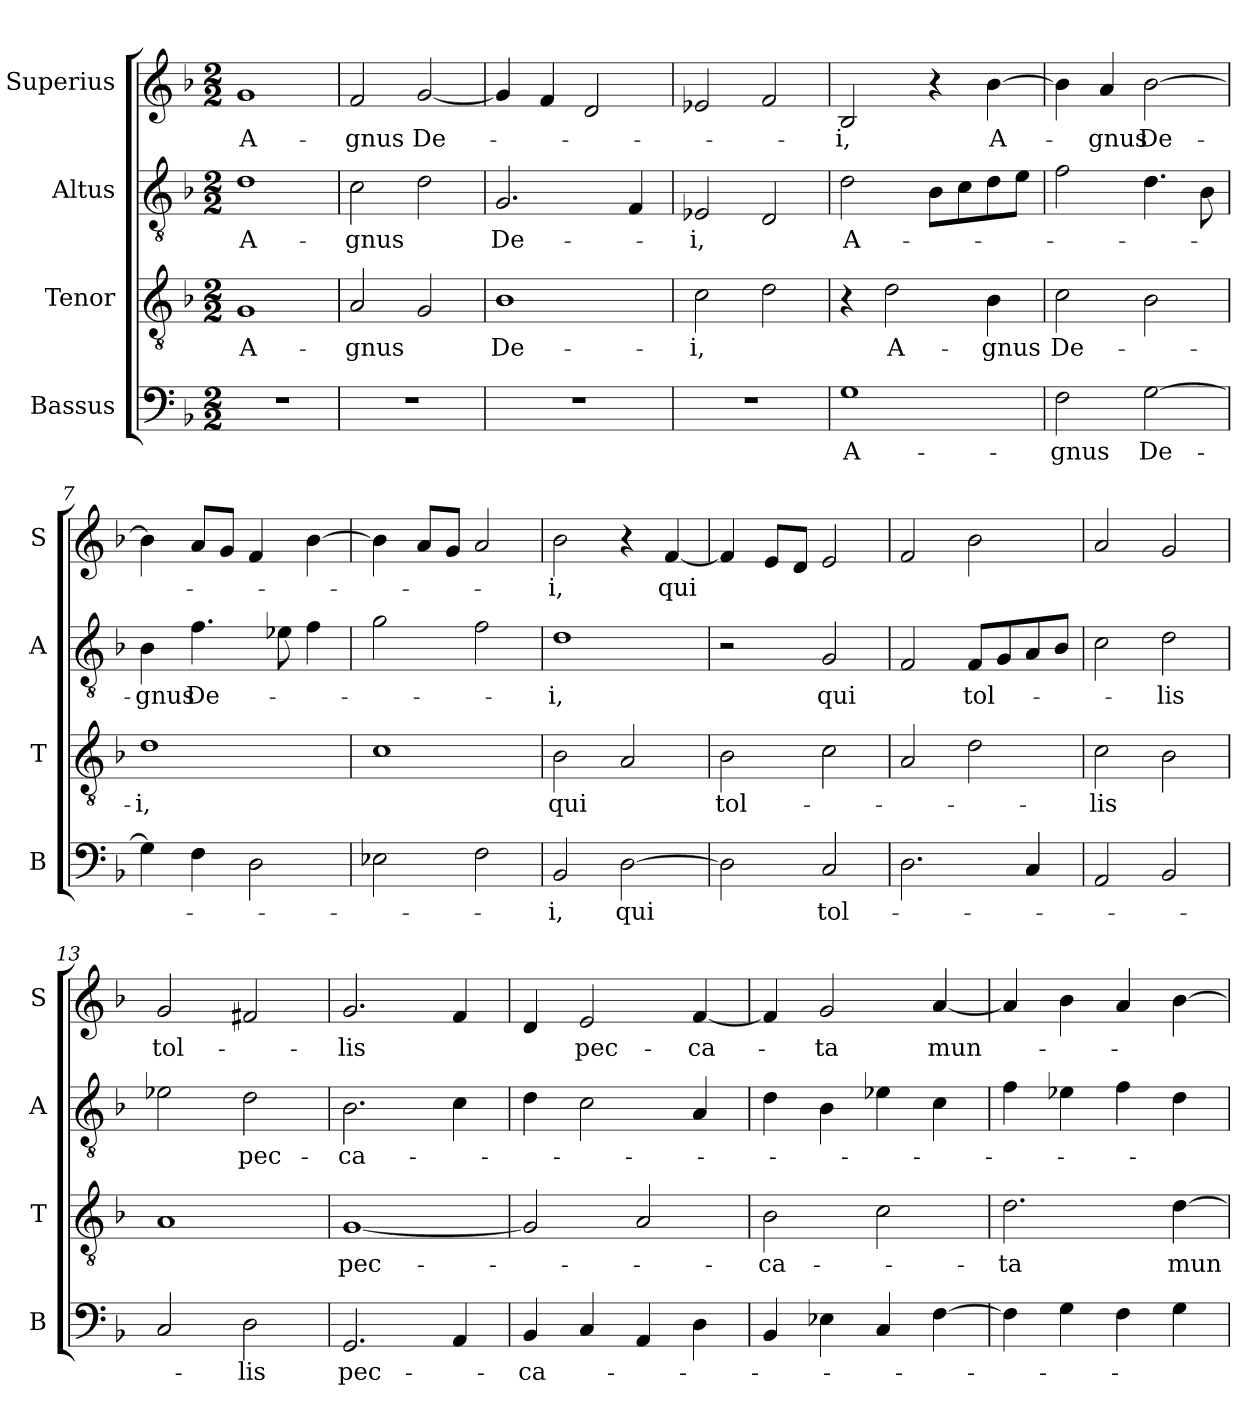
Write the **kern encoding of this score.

**kern	**text	**kern	**text	**kern	**text	**kern	**text
*part4	*part4	*part3	*part3	*part2	*part2	*part1	*part1
*staff4	*staff4	*staff3	*staff3	*staff2	*staff2	*staff1	*staff1
*I"Bassus	*	*I"Tenor	*	*I"Altus	*	*I"Superius	*
*I'B	*	*I'T	*	*I'A	*	*I'S	*
*clefF4	*	*clefGv2	*	*clefGv2	*	*clefG2	*
*k[b-]	*	*k[b-]	*	*k[b-]	*	*k[b-]	*
*M2/2	*	*M2/2	*	*M2/2	*	*M2/2	*
=1	=1	=1	=1	=1	=1	=1	=1
1r	.	1G	A-	1d	A-	1g	A-
=2	=2	=2	=2	=2	=2	=2	=2
1r	.	2A	-gnus	2c	-gnus	2f	-gnus
.	.	2G	.	2d	.	[2g	De-
=3	=3	=3	=3	=3	=3	=3	=3
1r	.	1B-	De-	2.G	De-	4g]	.
.	.	.	.	.	.	4f	.
.	.	.	.	.	.	2d	.
.	.	.	.	4F	.	.	.
=4	=4	=4	=4	=4	=4	=4	=4
1r	.	2c	-i,	2E-X	-i,	2e-X	.
.	.	2d	.	2D	.	2f	.
=5	=5	=5	=5	=5	=5	=5	=5
!	!	!	!	!	!LO:LY:i	!	!
1G	A-	4r	.	2d	A-	2B-	-i,
!	!	!	!LO:LY:i	!	!	!	!
.	.	2d	A-	.	.	.	.
.	.	.	.	8B-L	.	4r	.
.	.	.	.	8c	.	.	.
!	!	!	!LO:LY:i	!	!	!	!LO:LY:i
.	.	4B-	-gnus	8d	.	[4b-	A-
.	.	.	.	8eJ	.	.	.
=6	=6	=6	=6	=6	=6	=6	=6
!	!	!	!LO:LY:i	!	!	!	!
2F	-gnus	2c	De-	2f	.	4b-]	.
!	!	!	!	!	!	!	!LO:LY:i
.	.	.	.	.	.	4a	-gnus
!	!	!	!	!	!	!	!LO:LY:i
[2G	De-	2B-	.	4.d	.	[2b-	De-
.	.	.	.	8B-	.	.	.
=7	=7	=7	=7	=7	=7	=7	=7
!	!	!	!LO:LY:i	!	!LO:LY:i	!	!
4G]	.	1d	-i,	4B-	-gnus	4b-]	.
!	!	!	!	!	!LO:LY:i	!	!
4F	.	.	.	4.f	De-	8aL	.
.	.	.	.	.	.	8gJ	.
2D	.	.	.	.	.	4f	.
.	.	.	.	8e-X	.	.	.
.	.	.	.	4f	.	[4b-	.
=8	=8	=8	=8	=8	=8	=8	=8
2E-X	.	1c	.	2g	.	4b-]	.
.	.	.	.	.	.	8aL	.
.	.	.	.	.	.	8gJ	.
2F	.	.	.	2f	.	2a	.
=9	=9	=9	=9	=9	=9	=9	=9
!	!	!	!	!	!LO:LY:i	!	!LO:LY:i
2BB-	-i,	2B-	qui	1d	-i,	2b-	-i,
[2D	qui	2A	.	.	.	4r	.
.	.	.	.	.	.	[4f	qui
=10	=10	=10	=10	=10	=10	=10	=10
2D]	.	2B-	tol-	2r	.	4f]	.
.	.	.	.	.	.	8eL	.
.	.	.	.	.	.	8dJ	.
2C	tol-	2c	.	2G	qui	2e	.
=11	=11	=11	=11	=11	=11	=11	=11
2.D	.	2A	.	2F	.	2f	.
.	.	2d	.	8FL	tol-	2b-	.
.	.	.	.	8G	.	.	.
4C	.	.	.	8A	.	.	.
.	.	.	.	8B-J	.	.	.
=12	=12	=12	=12	=12	=12	=12	=12
2AA	.	2c	-lis	2c	.	2a	.
2BB-	.	2B-	.	2d	-lis	2g	.
=13	=13	=13	=13	=13	=13	=13	=13
2C	.	1A	.	2e-X	.	2g	tol-
2D	-lis	.	.	2d	pec-	2f#X	.
=14	=14	=14	=14	=14	=14	=14	=14
!	!LO:LY:i	!	!	!	!	!	!
2.GG	pec-	[1G	pec-	2.B-	-ca-	2.g	-lis
4AA	.	.	.	4c	.	4f	.
=15	=15	=15	=15	=15	=15	=15	=15
!	!LO:LY:i	!	!	!	!	!	!
4BB-	-ca-	2G]	.	4d	.	4d	.
4C	.	.	.	2c	.	2e	pec-
4AA	.	2A	.	.	.	.	.
4D	.	.	.	4A	.	[4f	-ca-
=16	=16	=16	=16	=16	=16	=16	=16
4BB-	.	2B-	-ca-	4d	.	4f]	.
4E-X	.	.	.	4B-	.	2g	-ta
4C	.	2c	.	4e-X	.	.	.
[4F	.	.	.	4c	.	[4a	mun-
=17	=17	=17	=17	=17	=17	=17	=17
4F]	.	2.d	-ta	4f	.	4a]	.
4G	.	.	.	4e-i	.	4b-	.
4F	.	.	.	4f	.	4a	.
!	!	!	!LO:LY:i	!	!	!	!
4G	.	[4d	mun-	4d	.	[4b-	.
=	=	=	=	=	=	=	=
*-	*-	*-	*-	*-	*-	*-	*-
